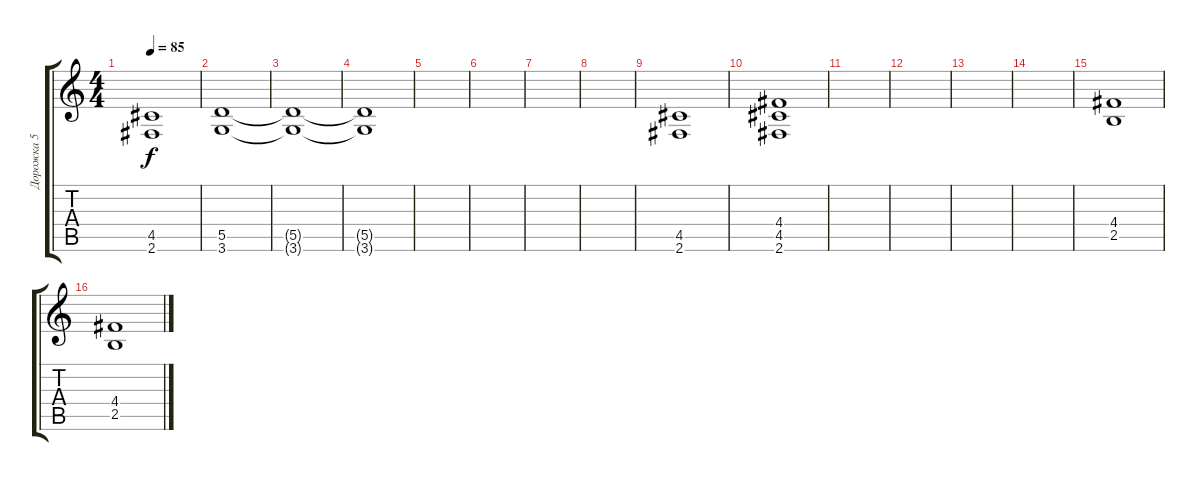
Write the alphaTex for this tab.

\track ("Дорожка 5" "Дорожка 5") {instrument overdrivenguitar}
\staff {score tabs}
\tuning (E4 B3 G3 D3 A2 E2) {hide}
\ts (4 4)
\tempo 85
\clef g2
\ks c
(4.5{t} 2.6{t}).1{dy f} |
(5.5 3.6).1 |
(5.5{t} 3.6{t}).1 |
(5.5{t} 3.6{t}).1 |
|
|
|
|
(4.5 2.6).1 |
(4.4 4.5 2.6).1 |
|
|
|
|
(4.4 2.5).1 |
(4.4 2.5).1
